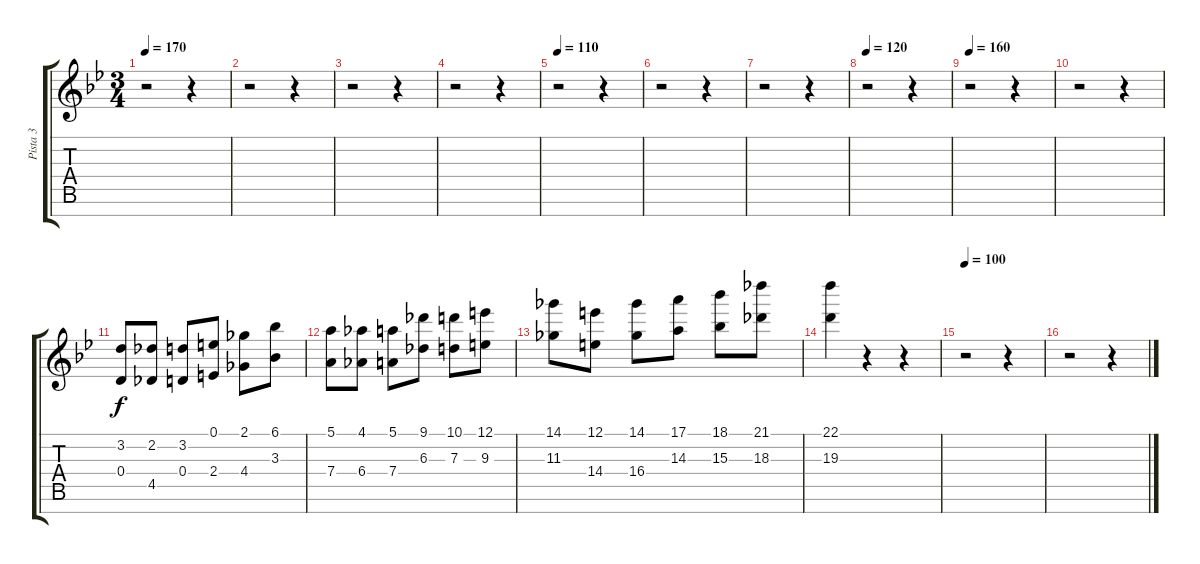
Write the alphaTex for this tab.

\track ("Pista 3" "Pista 3") {instrument flute}
\staff {score tabs}
\tuning (E5 B4 G4 D4 A3 E3 B2) {hide}
\ts (3 4)
\tempo 170
\clef g2
\ks bb
r.2{dy f} r.4 |
r.2 r.4 |
r.2 r.4 |
r.2 r.4 |
\tempo 110
r.2 r.4 |
r.2 r.4 |
r.2 r.4 |
\tempo 120
r.2 r.4 |
\tempo 160
r.2 r.4 |
r.2 r.4 |
(3.2 0.4).8 (2.2 4.5).8 (3.2 0.4).8 (0.1 2.4).8 (2.1 4.4).8 (6.1 3.3).8 |
(5.1 7.4).8 (4.1 6.4).8 (5.1 7.4).8 (9.1 6.3).8 (10.1 7.3).8 (12.1 9.3).8 |
(14.1 11.3).8 (12.1 14.4).8 (14.1 16.4).8 (17.1 14.3).8 (18.1 15.3).8 (21.1 18.3).8 |
(22.1 19.3).4 r.4 r.4 |
\tempo 100
r.2 r.4 |
r.2 r.4
